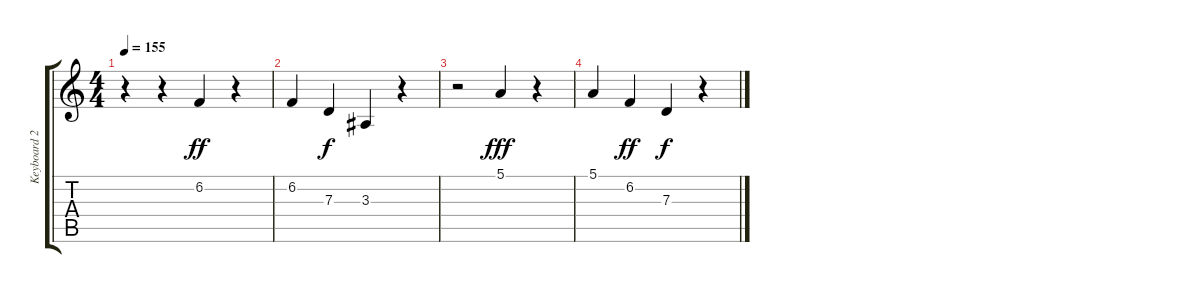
\track ("Keyboard 2" "Keyboard 2") {instrument tangoaccordion}
\staff {score tabs}
\tuning (E4 B3 G3 D3 A2 E2) {hide}
\ts (4 4)
\tempo 155
\clef g2
\ks c
r.4{dy f} r.4 6.2.4{dy ff} r.4 |
6.2.4 7.3.4{dy f} 3.3.4 r.4 |
r.2 5.1.4{dy fff} r.4 |
5.1.4 6.2.4{dy ff} 7.3.4{dy f} r.4
